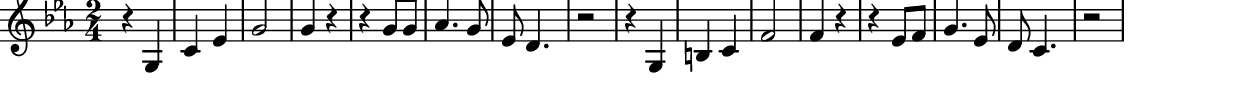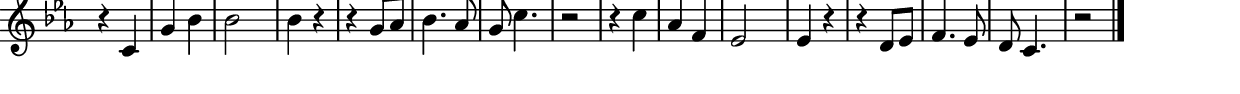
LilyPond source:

% MusicXML to Lilypond converter by Kovi

szovegAAA = \lyricmode {  "Ott" "fogsz" "majd" "sír" -- "ni," "a" -- "hol" "sen" -- "ki" "se'" "lát," "Száz" -- "szor" "meg" "csó" -- "kolsz," "majd" "egy" "szál" "i" -- "bo" -- "lyát," "Ne" "írd," "hogy" "vé" -- "ge," "mert" "azt" "nem" "hi" -- "szem" "én," "Nap" -- "pal" "ki" -- "gú" -- "nyolsz," "de" "az" "ál" -- "mod" "e" -- "nyém."  }

% Analyzing...
% 1 parts
% 1 Staff
% forceBassClefActive = 
melody = {
% 60 notes in the part
% 1 voices

\new Staff
\new Voice {
% 60 notes
% 32 mesaures

% Measure 1
\clef "treble"
\key ees \major
\time 2/4 
r4 g4 
% Measure 2
c'4 ees'4 
% Measure 3
g'2 
% Measure 4
g'4 r4 
% Measure 5
r4 g'8 g'8 
% Measure 6
aes'4. g'8 
% Measure 7
ees'8 d'4. 
% Measure 8
r2 
% Measure 9
r4 g4 
% Measure 10
b4 c'4 
% Measure 11
f'2 
% Measure 12
f'4 r4 
% Measure 13
r4 ees'8 f'8 
% Measure 14
g'4. ees'8 
% Measure 15
d'8 c'4. 
% Measure 16
r2 
% Measure 17
\break
r4 c'4 
% Measure 18
g'4 bes'4 
% Measure 19
bes'2 
% Measure 20
bes'4 r4 
% Measure 21
r4 g'8 aes'8 
% Measure 22
bes'4. aes'8 
% Measure 23
g'8 c''4. 
% Measure 24
r2 
% Measure 25
r4 c''4 
% Measure 26
aes'4 f'4 
% Measure 27
ees'2 
% Measure 28
ees'4 r4 
% Measure 29
r4 d'8 ees'8 
% Measure 30
f'4. ees'8 
% Measure 31
d'8 c'4. 
% Measure 32
r2 \bar "|." 
} % voice
} % melody


harmonies = \chordmode {
% 9 chords
\germanChords
s4 c4:m s4 s4 s4 s4 s4 s4 s4 s4 s4 s4 s8 g4 s4 s4 s4 s4 s4 s4 s4 s4 s4 s4 s4 s4 s4 s4 s4 c4:m s4 s4 s4 s4 s4 s4 s8 f4:m s4 s4 s4 s4 s4 s4 s4 s8 c4:m s4 s4 s4 s8 f4:m s4 s4 c4:m s4 s4 s4 g4 s4 s4 s4 s8 c4:m s4 s4 s8
}

\include "../../definitions.ly"
